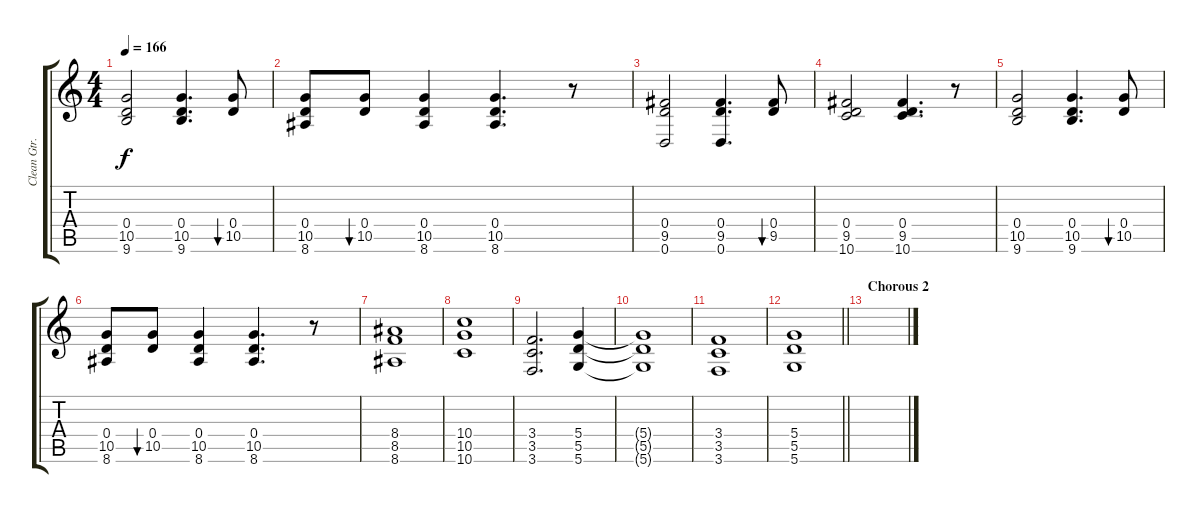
\track ("Clean Gtr. 1" "Clean Gtr.") {instrument electricguitarjazz}
\staff {score tabs}
\tuning (E4 B3 G3 D3 A2 D2) {hide}
\ts (4 4)
\tempo 166
\clef g2
\ks c
(0.4 10.5 9.6).2{dy f} (0.4 10.5 9.6).4{d} (0.4 10.5).8{bu 120} |
(0.4 10.5 8.6).8 (0.4 10.5).8{bu 120} (0.4 10.5 8.6).4 (0.4 10.5 8.6).4{d} r.8 |
(0.4 9.5 0.6).2 (0.4 9.5 0.6).4{d} (0.4 9.5).8{bu 120} |
(0.4 9.5 10.6).2 (0.4 9.5 10.6).4{d} r.8 |
(0.4 10.5 9.6).2 (0.4 10.5 9.6).4{d} (0.4 10.5).8{bu 120} |
(0.4 10.5 8.6).8 (0.4 10.5).8{bu 120} (0.4 10.5 8.6).4 (0.4 10.5 8.6).4{d} r.8 |
(8.4 8.5 8.6).1 |
(10.4 10.5 10.6).1 |
(3.4 3.5 3.6).2{d} (5.4 5.5 5.6).4 |
(5.4{t} 5.5{t} 5.6{t}).1 |
(3.4 3.5 3.6).1 |
\barLineRight lightlight
(5.4 5.5 5.6).1 |
\section ("" "Chorous 2")
